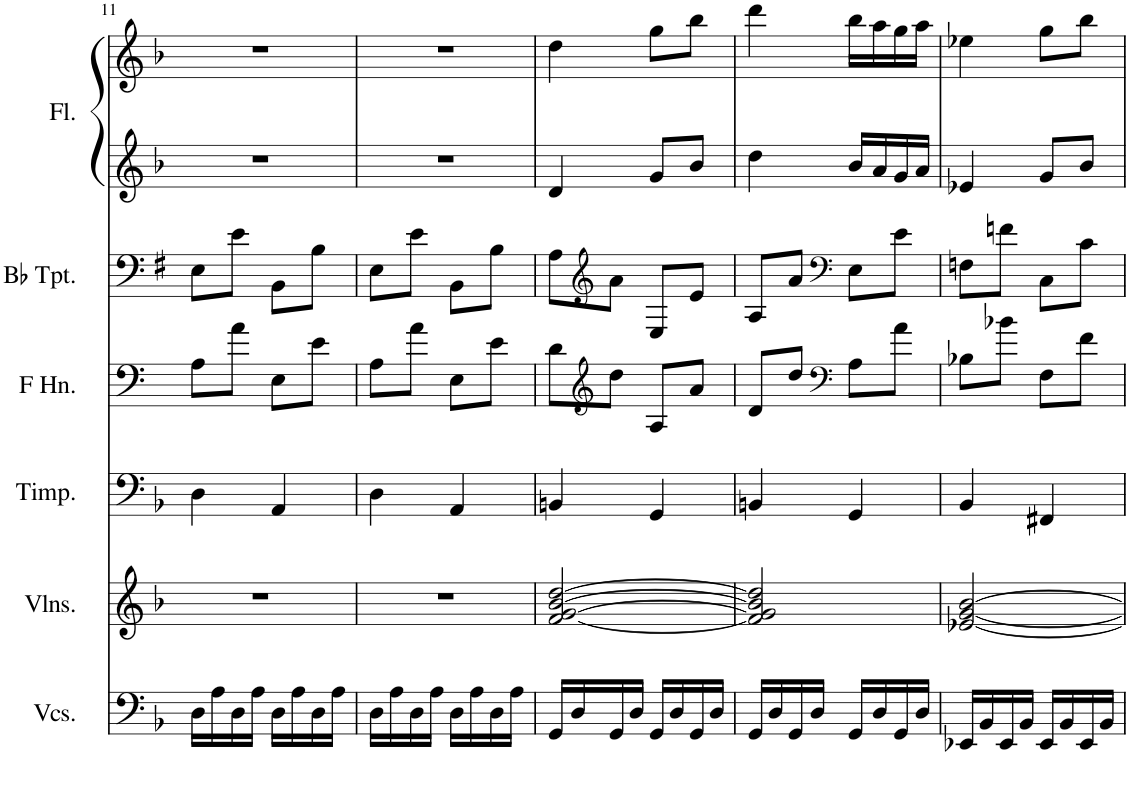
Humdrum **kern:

**kern	**kern	**kern	**kern	**kern	**kern	**kern
*part6	*part5	*part4	*part3	*part2	*part1	*part1
*staff7	*staff6	*staff5	*staff4	*staff3	*staff2	*staff1
*I"Violoncellos	*I"Violins	*I"Timpani	*I"Horn in F	*I"Bb Trumpet	*I"Flute	*
*I'Vcs.	*I'Vlns.	*I'Timp.	*	*I'Bb Tpt.	*I'Fl.	*
!!LO:PB:g=z
*clefF4	*clefG2	*clefF4	*clefF4	*clefF4	*clefG2	*clefG2
*	*	*	*Trd4c7	*Trd1c2	*	*
*k[b-]	*k[b-]	*k[b-]	*k[]	*k[f#]	*k[b-]	*k[b-]
*M2/4	*M2/4	*M2/4	*M2/4	*M2/4	*M2/4	*M2/4
=11	=11	=11	=11	=11	=11	=11
16D\LL	2r	4D\	8A\L	8E\L	2r	2r
16A\	.	.	.	.	.	.
16D\	.	.	8a\J	8e\J	.	.
16A\JJ	.	.	.	.	.	.
16D\LL	.	4AA/	8E\L	8BB\L	.	.
16A\	.	.	.	.	.	.
16D\	.	.	8e\J	8B\J	.	.
16A\JJ	.	.	.	.	.	.
=12	=12	=12	=12	=12	=12	=12
16D\LL	2r	4D\	8A\L	8E\L	2r	2r
16A\	.	.	.	.	.	.
16D\	.	.	8a\J	8e\J	.	.
16A\JJ	.	.	.	.	.	.
16D\LL	.	4AA/	8E\L	8BB\L	.	.
16A\	.	.	.	.	.	.
16D\	.	.	8e\J	8B\J	.	.
16A\JJ	.	.	.	.	.	.
=13	=13	=13	=13	=13	=13	=13
16GG/LL	[2f/ [2g/ [2b-/ [2dd/	4BBn/	8d\L	8A\L	4d/	4dd\
16D/	.	.	.	.	.	.
*	*	*	*clefG2	*clefG2	*	*
16GG/	.	.	8dd\J	8a\J	.	.
16D/JJ	.	.	.	.	.	.
16GG/LL	.	4GG/	8A/L	8E/L	8g/L	8gg\L
16D/	.	.	.	.	.	.
16GG/	.	.	8a/J	8e/J	8b-/J	8bb-\J
16D/JJ	.	.	.	.	.	.
=14	=14	=14	=14	=14	=14	=14
16GG/LL	2f/] 2g/] 2b-/] 2dd/]	4BBn/	8d/L	8A/L	4dd\	4ddd\
16D/	.	.	.	.	.	.
16GG/	.	.	8dd/J	8a/J	.	.
16D/JJ	.	.	.	.	.	.
*	*	*	*clefF4	*clefF4	*	*
16GG/LL	.	4GG/	8A\L	8E\L	16b-/LL	16bb-\LL
16D/	.	.	.	.	16a/	16aa\
16GG/	.	.	8a\J	8e\J	16g/	16gg\
16D/JJ	.	.	.	.	16a/JJ	16aa\JJ
=15	=15	=15	=15	=15	=15	=15
16EE-X/LL	[2e-X/ [2g/ [2b-/	4BB-/	8B-X\L	8Fn\L	4e-X/	4ee-X\
16BB-/	.	.	.	.	.	.
16EE-/	.	.	8b-X\J	8fn\J	.	.
16BB-/JJ	.	.	.	.	.	.
16EE-/LL	.	4FF#X/	8F\L	8C\L	8g/L	8gg\L
16BB-/	.	.	.	.	.	.
16EE-/	.	.	8f\J	8c\J	8b-/J	8bb-\J
16BB-/JJ	.	.	.	.	.	.
=	=	=	=	=	=	=
*-	*-	*-	*-	*-	*-	*-
